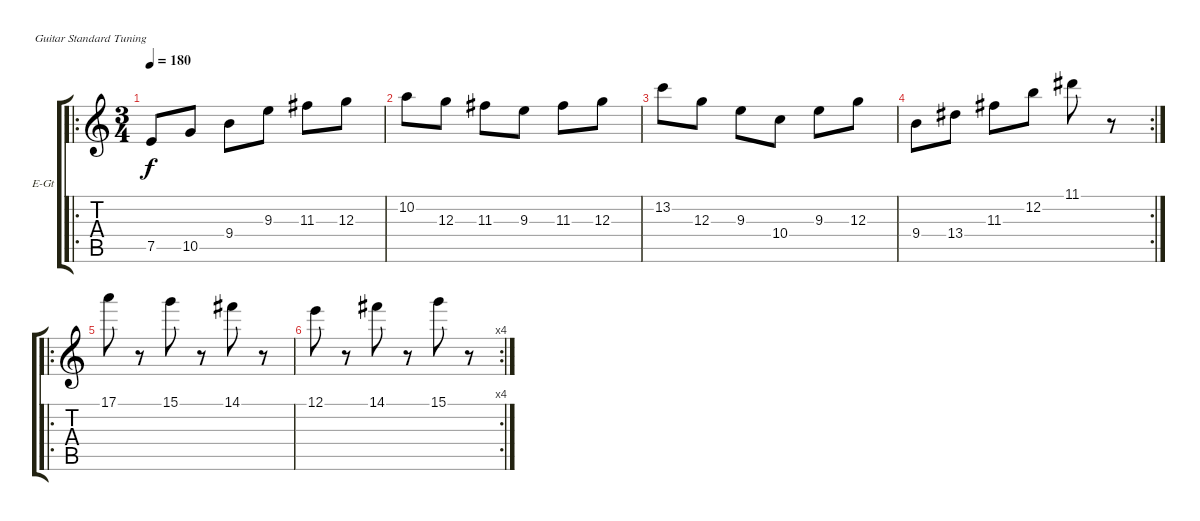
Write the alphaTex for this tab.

\bracketExtendMode groupsimilarinstruments
\firstSystemTrackNameOrientation horizontal
\otherSystemsTrackNameOrientation horizontal
\track ("Guitar" "E-Gt") {instrument overdrivenguitar}
\staff {score tabs}
\tuning (E4 B3 G3 D3 A2 E2)
\ro
\ts (3 4)
\tempo 180
\clef g2
\ks c
7.5.8{dy f} 10.5.8 9.4.8 9.3.8 11.3.8 12.3.8 |
10.2.8 12.3.8 11.3.8 9.3.8 11.3.8 12.3.8 |
13.2.8 12.3.8 9.3.8 10.4.8 9.3.8 12.3.8 |
\rc 2
9.4.8 13.4.8 11.3.8 12.2.8 11.1.8 r.8 |
\ro
17.1.8 r.8 15.1.8 r.8 14.1.8 r.8 |
\rc 4
12.1.8 r.8 14.1.8 r.8 15.1.8 r.8
